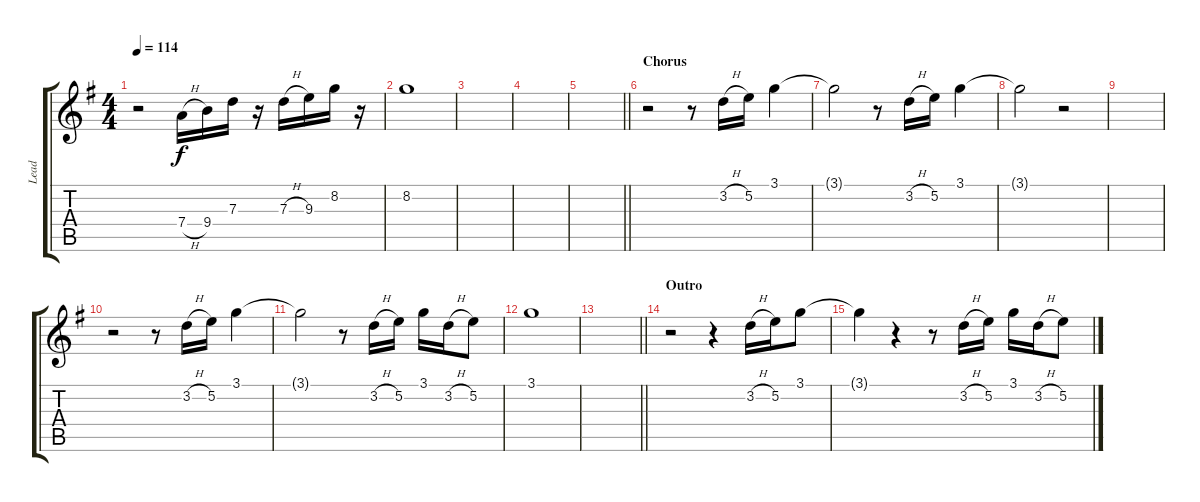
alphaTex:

\track ("Lead" "Lead") {instrument electricguitarjazz}
\staff {score tabs}
\tuning (E4 B3 G3 D3 A2 E2) {hide}
\ts (4 4)
\tempo 114
\clef g2
\ks g
r.2{dy f} 7.4{h}.16 9.4.16 7.3.16 r.16 7.3{h}.16 9.3.16 8.2.16 r.16 |
8.2.1 |
|
|
\barLineRight lightlight
|
\section ("" "Chorus")
r.2 r.8 3.2{h}.16 5.2.16 3.1.4 |
3.1{t}.2 r.8 3.2{h}.16 5.2.16 3.1.4 |
3.1{t}.2 r.2 |
|
r.2 r.8 3.2{h}.16 5.2.16 3.1.4 |
3.1{t}.2 r.8 3.2{h}.16 5.2.16 3.1.16 3.2{h}.16 5.2.8 |
3.1.1 |
\barLineRight lightlight
|
\section ("" "Outro")
r.2 r.4 3.2{h}.16 5.2.16 3.1.8 |
3.1{t}.4 r.4 r.8 3.2{h}.16 5.2.16 3.1.16 3.2{h}.16 5.2.8
